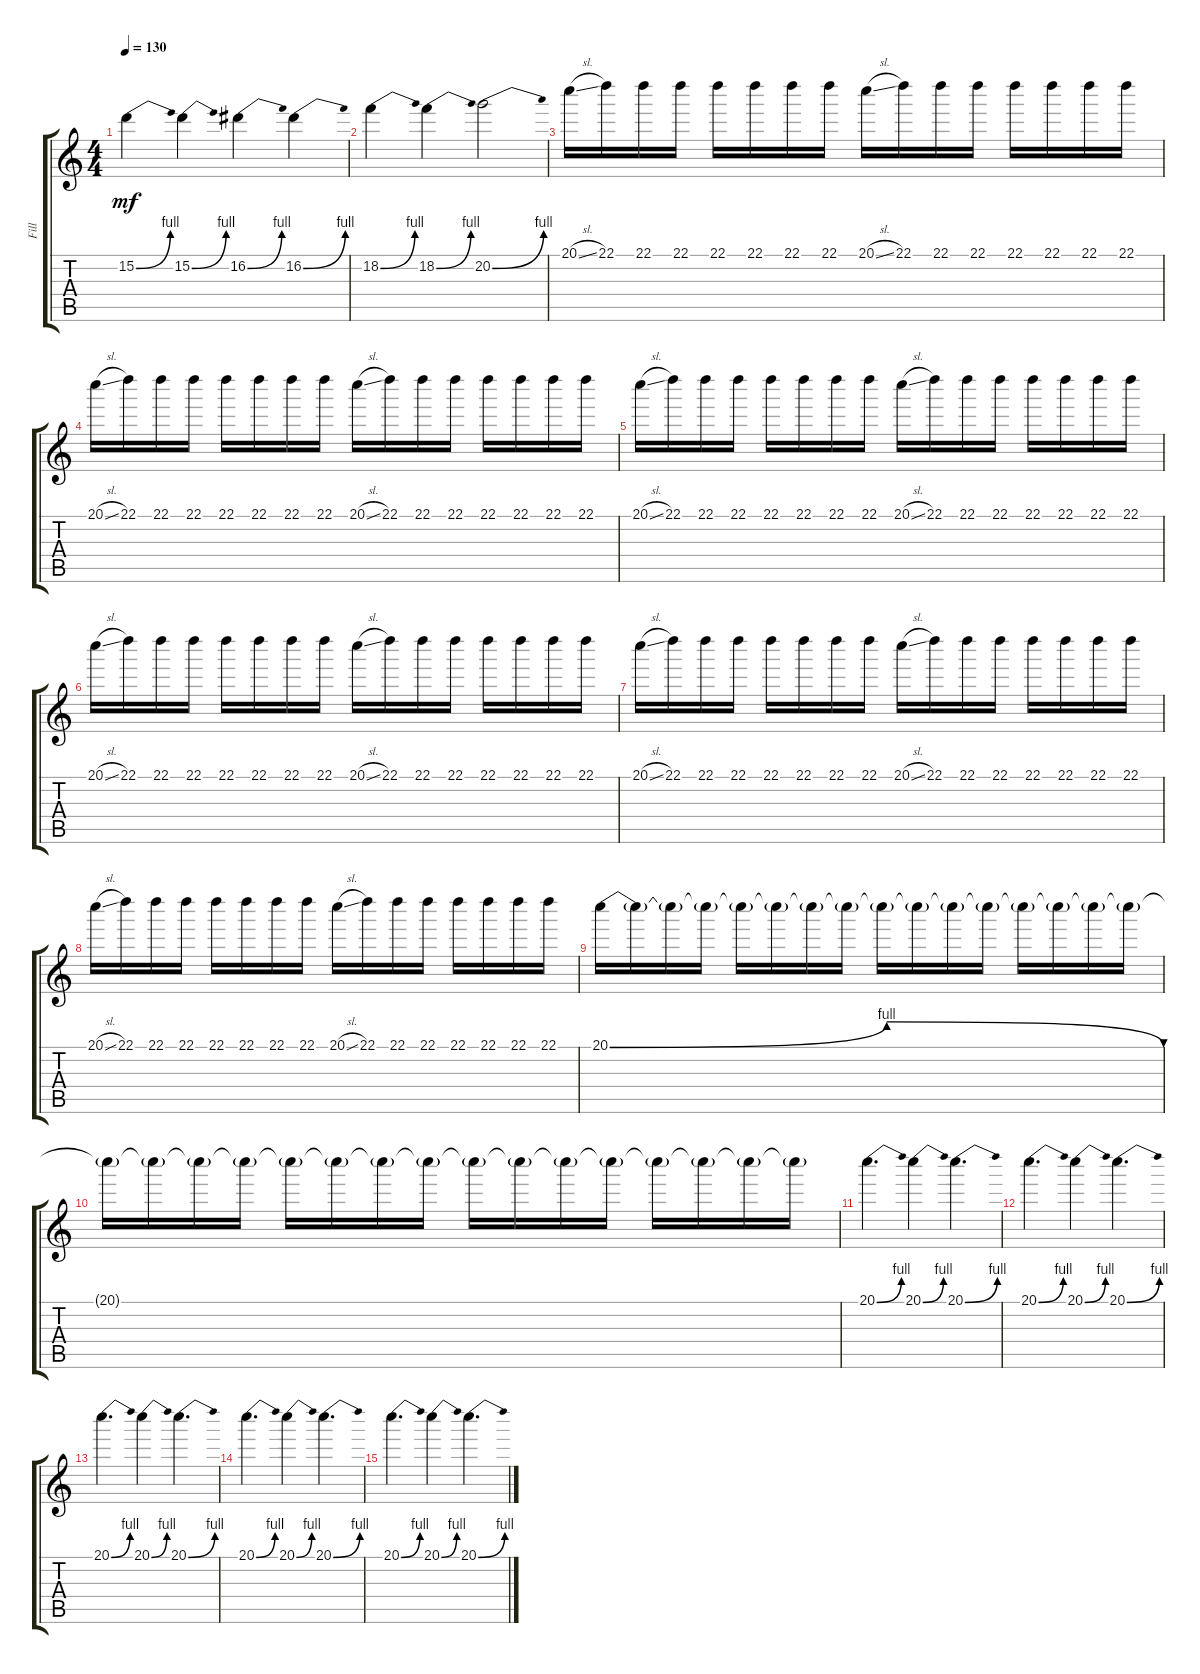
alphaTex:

\track ("Fill" "Fill") {instrument distortionguitar}
\staff {score tabs}
\tuning (E4 B3 G3 D3 A2 E2) {hide}
\ts (4 4)
\tempo 130
\clef g2
\ks c
15.2{be (bend 0 0 60 4)}.4{dy mf} 15.2{be (bend 0 0 60 4)}.4 16.2{be (bend 0 0 60 4)}.4 16.2{be (bend 0 0 60 4)}.4 |
18.2{be (bend 0 0 60 4)}.4 18.2{be (bend 0 0 60 4)}.4 20.2{be (bend 0 0 60 4)}.2 |
20.1{sl}.16 22.1.16 22.1.16 22.1.16 22.1.16 22.1.16 22.1.16 22.1.16 20.1{sl}.16 22.1.16 22.1.16 22.1.16 22.1.16 22.1.16 22.1.16 22.1.16 |
20.1{sl}.16 22.1.16 22.1.16 22.1.16 22.1.16 22.1.16 22.1.16 22.1.16 20.1{sl}.16 22.1.16 22.1.16 22.1.16 22.1.16 22.1.16 22.1.16 22.1.16 |
20.1{sl}.16 22.1.16 22.1.16 22.1.16 22.1.16 22.1.16 22.1.16 22.1.16 20.1{sl}.16 22.1.16 22.1.16 22.1.16 22.1.16 22.1.16 22.1.16 22.1.16 |
20.1{sl}.16 22.1.16 22.1.16 22.1.16 22.1.16 22.1.16 22.1.16 22.1.16 20.1{sl}.16 22.1.16 22.1.16 22.1.16 22.1.16 22.1.16 22.1.16 22.1.16 |
20.1{sl}.16 22.1.16 22.1.16 22.1.16 22.1.16 22.1.16 22.1.16 22.1.16 20.1{sl}.16 22.1.16 22.1.16 22.1.16 22.1.16 22.1.16 22.1.16 22.1.16 |
20.1{sl}.16 22.1.16 22.1.16 22.1.16 22.1.16 22.1.16 22.1.16 22.1.16 20.1{sl}.16 22.1.16 22.1.16 22.1.16 22.1.16 22.1.16 22.1.16 22.1.16 |
20.1{be (bendrelease 0 0 10 4 20 4 60 0)}.16 20.1{t}.16 20.1{t}.16 20.1{t}.16 20.1{t}.16 20.1{t}.16 20.1{t}.16 20.1{t}.16 20.1{t}.16 20.1{t}.16 20.1{t}.16 20.1{t}.16 20.1{t}.16 20.1{t}.16 20.1{t}.16 20.1{t}.16 |
20.1{t}.16 20.1{t}.16 20.1{t}.16 20.1{t}.16 20.1{t}.16 20.1{t}.16 20.1{t}.16 20.1{t}.16 20.1{t}.16 20.1{t}.16 20.1{t}.16 20.1{t}.16 20.1{t}.16 20.1{t}.16 20.1{t}.16 20.1{t}.16 |
20.1{be (bend 0 0 60 4)}.4{d} 20.1{be (bend 0 0 60 4)}.4 20.1{be (bend 0 0 60 4)}.4{d} |
20.1{be (bend 0 0 60 4)}.4{d} 20.1{be (bend 0 0 60 4)}.4 20.1{be (bend 0 0 60 4)}.4{d} |
20.1{be (bend 0 0 60 4)}.4{d} 20.1{be (bend 0 0 60 4)}.4 20.1{be (bend 0 0 60 4)}.4{d} |
20.1{be (bend 0 0 60 4)}.4{d} 20.1{be (bend 0 0 60 4)}.4 20.1{be (bend 0 0 60 4)}.4{d} |
20.1{be (bend 0 0 60 4)}.4{d} 20.1{be (bend 0 0 60 4)}.4 20.1{be (bend 0 0 60 4)}.4{d}
